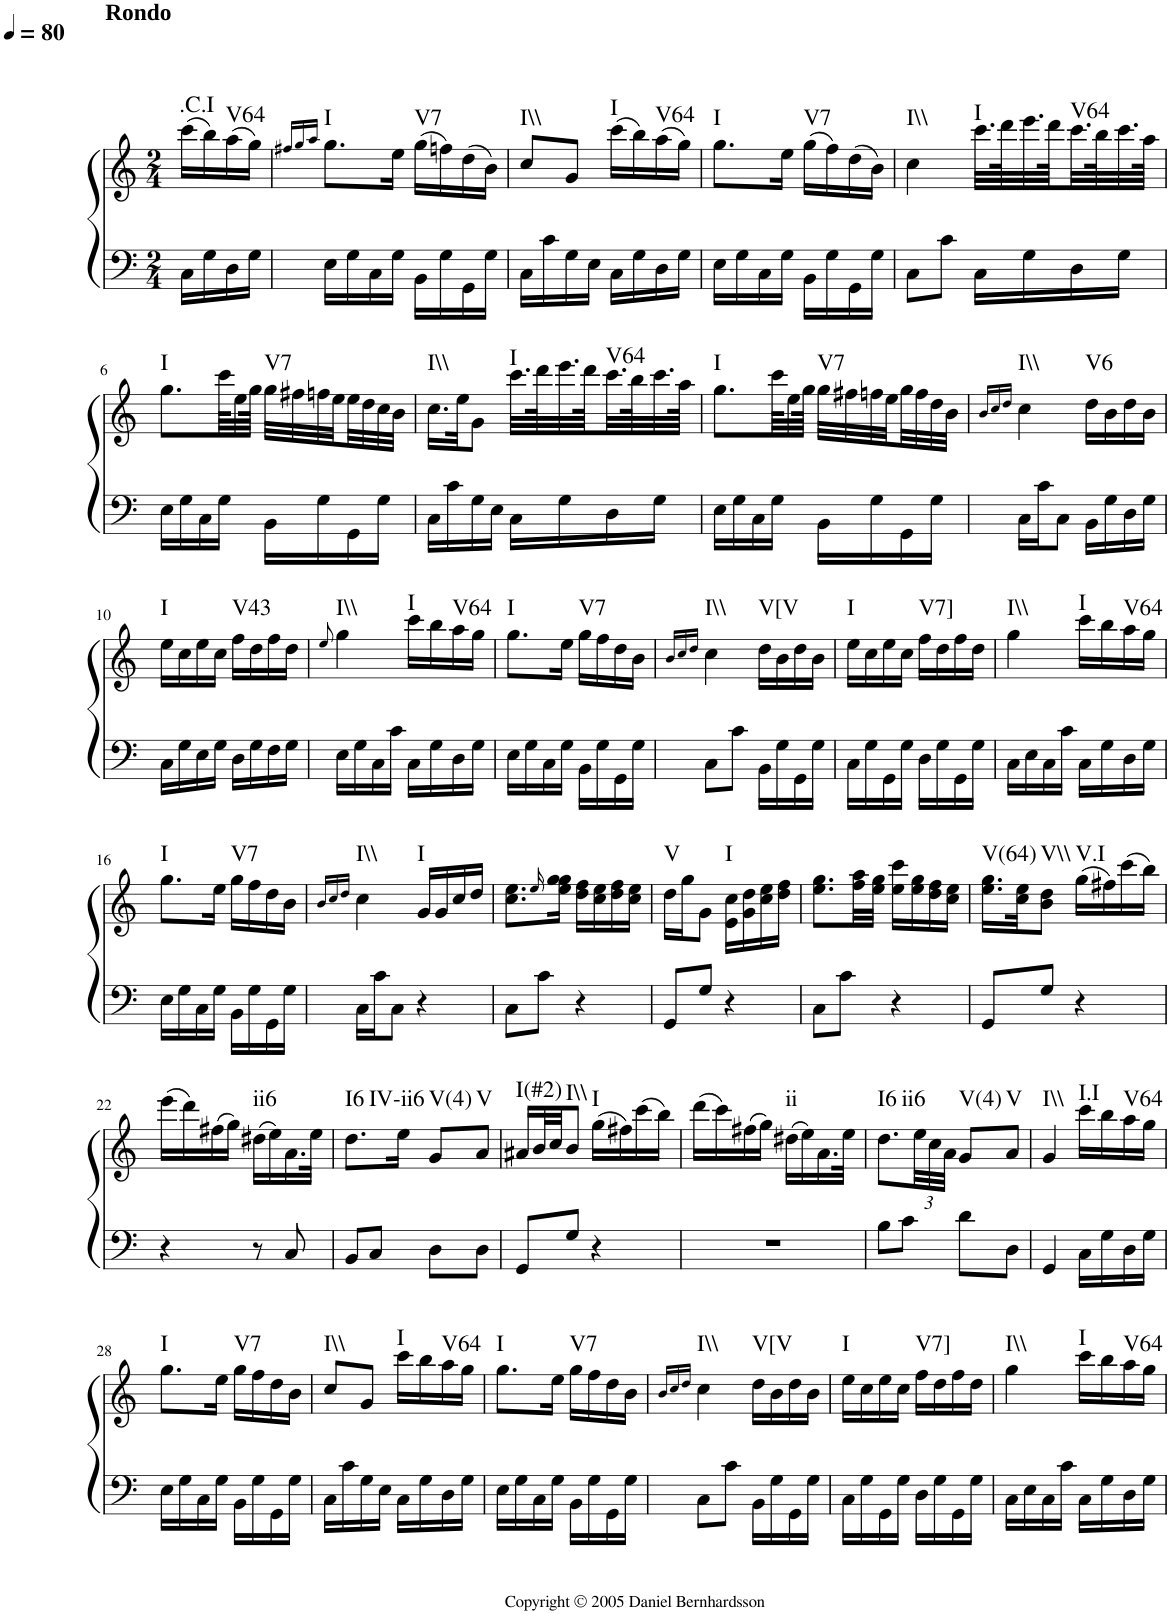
**kern	**kern	**harte
*part1	*part1	*part1
*staff2	*staff1	*
*I"Piano	*	*
*I'Pno.	*	*
*clefF4	*clefG2	*
*k[]	*k[]	*
*M2/4	*M2/4	*
*MM80	*MM80	*
=1	=1	=1
!	!LO:TX:a:B:t=Rondo	!LO:H:kt=.C.I
16C\LL	(16ccc\LL	N
16G\	16bb\)	.
!	!	!LO:H:kt=V64
16D\	(16aa\	N
16G\JJ	16gg\JJ)	.
=2	=2	=2
.	16qff#X/LL	.
.	16qgg/	.
.	16qaa/JJ	.
!	!	!LO:H:kt=I
16E\LL	8.gg\L	N
16G\	.	.
16C\	.	.
16G\JJ	16ee\Jk	.
!	!	!LO:H:kt=V7
16BB\LL	(16gg\LL	N
16G\	16ffn\)	.
16GG\	(16dd\	.
16G\JJ	16b\JJ)	.
=3	=3	=3
!	!	!LO:H:kt=I\\
16C\LL	8cc/L	N
16c\	.	.
16G\	8g/J	.
16E\JJ	.	.
!	!	!LO:H:kt=I
16C\LL	(16ccc\LL	N
16G\	16bb\)	.
!	!	!LO:H:kt=V64
16D\	(16aa\	N
16G\JJ	16gg\JJ)	.
=4	=4	=4
!	!	!LO:H:kt=I
16E\LL	8.gg\L	N
16G\	.	.
16C\	.	.
16G\JJ	16ee\Jk	.
!	!	!LO:H:kt=V7
16BB\LL	(16gg\LL	N
16G\	16ff\)	.
16GG\	(16dd\	.
16G\JJ	16b\JJ)	.
=5	=5	=5
!	!	!LO:H:kt=I\\
8C\L	4cc\	N
8c\J	.	.
!	!	!LO:H:kt=I
16C\LL	32.ccc\LLL	N
.	64ddd\K	.
16G\	32.eee\	.
.	64ddd\K	.
!	!	!LO:H:kt=V64
16D\	32.ccc\	N
.	64bb\K	.
16G\JJ	32.ccc\	.
.	64aa\JJJk	.
!!LO:LB:g=z
=6	=6	=6
!	!	!LO:H:kt=I
16E\LL	8.gg\L	N
16G\	.	.
16C\	.	.
16G\JJ	64ccc\KLL	.
.	32ee\	.
.	64gg\JJJk	.
!	!	!LO:H:kt=V7
16BB\LL	32gg\LLL	N
.	32ff#X\	.
16G\	32ffn\	.
.	32ee\	.
16GG\	32ee\	.
.	32dd\	.
16G\JJ	32cc\	.
.	32b\JJJ	.
=7	=7	=7
!	!	!LO:H:kt=I\\
16C\LL	16.cc\LL	N
16c\	.	.
.	32ee\JK	.
16G\	8g\J	.
16E\JJ	.	.
!	!	!LO:H:kt=I
16C\LL	32.ccc\LLL	N
.	64ddd\K	.
16G\	32.eee\	.
.	64ddd\K	.
!	!	!LO:H:kt=V64
16D\	32.ccc\	N
.	64bb\K	.
16G\JJ	32.ccc\	.
.	64aa\JJJk	.
=8	=8	=8
!	!	!LO:H:kt=I
16E\LL	8.gg\L	N
16G\	.	.
16C\	.	.
16G\JJ	64ccc\KLL	.
.	32ee\	.
.	64gg\JJJk	.
!	!	!LO:H:kt=V7
16BB\LL	32gg\LLL	N
.	32ff#X\	.
16G\	32ffn\	.
.	32ee\	.
16GG\	32gg\	.
.	32ff\	.
16G\JJ	32dd\	.
.	32b\JJJ	.
=9	=9	=9
.	16qb/LL	.
.	16qcc/	.
.	16qdd/JJ	.
!	!	!LO:H:kt=I\\
16C\LL	4cc\	N
16c\J	.	.
8C\J	.	.
!	!	!LO:H:kt=V6
16BB\LL	16dd\LL	N
16G\	16b\	.
16D\	16dd\	.
16G\JJ	16b\JJ	.
!!LO:LB:g=z
=10	=10	=10
!	!	!LO:H:kt=I
16C\LL	16ee\LL	N
16G\	16cc\	.
16E\	16ee\	.
16G\JJ	16cc\JJ	.
!	!	!LO:H:kt=V43
16D\LL	16ff\LL	N
16G\	16dd\	.
16F\	16ff\	.
16G\JJ	16dd\JJ	.
=11	=11	=11
.	8qee/	.
!	!	!LO:H:kt=I\\
16E\LL	4gg\	N
16G\	.	.
16C\	.	.
16c\JJ	.	.
!	!	!LO:H:kt=I
16C\LL	16ccc\LL	N
16G\	16bb\	.
!	!	!LO:H:kt=V64
16D\	16aa\	N
16G\JJ	16gg\JJ	.
=12	=12	=12
!	!	!LO:H:kt=I
16E\LL	8.gg\L	N
16G\	.	.
16C\	.	.
16G\JJ	16ee\Jk	.
!	!	!LO:H:kt=V7
16BB\LL	16gg\LL	N
16G\	16ff\	.
16GG\	16dd\	.
16G\JJ	16b\JJ	.
=13	=13	=13
.	16qb/LL	.
.	16qcc/	.
.	16qdd/JJ	.
!	!	!LO:H:kt=I\\
8C\L	4cc\	N
8c\J	.	.
!	!	!LO:H:kt=V[V
16BB\LL	16dd\LL	N
16G\	16b\	.
16GG\	16dd\	.
16G\JJ	16b\JJ	.
=14	=14	=14
!	!	!LO:H:kt=I
16C\LL	16ee\LL	N
16G\	16cc\	.
16GG\	16ee\	.
16G\JJ	16cc\JJ	.
!	!	!LO:H:kt=V7]
16D\LL	16ff\LL	N
16G\	16dd\	.
16GG\	16ff\	.
16G\JJ	16dd\JJ	.
=15	=15	=15
!	!	!LO:H:kt=I\\
16C\LL	4gg\	N
16E\	.	.
16C\	.	.
16c\JJ	.	.
!	!	!LO:H:kt=I
16C\LL	16ccc\LL	N
16G\	16bb\	.
!	!	!LO:H:kt=V64
16D\	16aa\	N
16G\JJ	16gg\JJ	.
!!LO:LB:g=z
=16	=16	=16
!	!	!LO:H:kt=I
16E\LL	8.gg\L	N
16G\	.	.
16C\	.	.
16G\JJ	16ee\Jk	.
!	!	!LO:H:kt=V7
16BB\LL	16gg\LL	N
16G\	16ff\	.
16GG\	16dd\	.
16G\JJ	16b\JJ	.
=17	=17	=17
.	16qb/LL	.
.	16qcc/	.
.	16qdd/JJ	.
!	!	!LO:H:kt=I\\
16C\LL	4cc\	N
16c\J	.	.
8C\J	.	.
!	!	!LO:H:kt=I
4r	16g/LL	N
.	16g/	.
.	16cc/	.
.	16dd/JJ	.
=18	=18	=18
8C\L	8.cc\ 8.ee\L	.
8c\J	.	.
.	16qee/	.
.	16ee\ 16gg\ 16gg\Jk	.
4r	16dd\ 16ff\LL	.
.	16cc\ 16ee\	.
.	16dd\ 16ff\	.
.	16cc\ 16ee\JJ	.
=19	=19	=19
!	!	!LO:H:kt=V
8GG/L	16dd\LL	N
.	16gg\J	.
8G/J	8g\J	.
!	!	!LO:H:kt=I
4r	16e\ 16cc\LL	N
.	16g\ 16dd\	.
.	16cc\ 16ee\	.
.	16dd\ 16ff\JJ	.
=20	=20	=20
8C\L	8.ee\ 8.gg\L	.
8c\J	.	.
.	32ff\ 32aa\LL	.
.	32ee\ 32gg\JJJ	.
4r	16ee\ 16ccc\LL	.
.	16ee\ 16gg\	.
.	16dd\ 16ff\	.
.	16cc\ 16ee\JJ	.
=21	=21	=21
!	!	!LO:H:kt=V(64)
8GG/L	16.ee\ 16.gg\LL	N
.	32cc\ 32ee\JK	.
!	!	!LO:H:kt=V\\
8G/J	8b\ 8dd\J	N
!	!	!LO:H:kt=V.I
4r	(16gg\LL	N
.	16ff#X\)	.
.	(16ccc\	.
.	16bb\JJ)	.
!!LO:LB:g=z
=22	=22	=22
4r	(16eee\LL	.
.	16ddd\)	.
.	(16ff#X\	.
.	16gg\JJ)	.
!	!	!LO:H:kt=ii6
8r	(16dd#X\LL	N
.	16ee\)	.
8C/	16.a\	.
.	32ee\JJk	.
=23	=23	=23
!	!	!LO:H:n=1:kt=I6
!	!	!LO:H:n=2:kt=IV-ii6
8BB/L	8.dd\L	N N
8C/J	.	.
.	16ee\Jk	.
!	!	!LO:H:kt=V(4)
8D\L	8g/L	N
!	!	!LO:H:kt=V
8D\J	8a/J	N
=24	=24	=24
!	!	!LO:H:kt=I(#2)
8GG/L	16a#X/LL	N
.	32b/L	.
.	32cc/JJ	.
!	!	!LO:H:kt=I\\
8G/J	8b/J	N
!	!	!LO:H:kt=I
4r	(16gg\LL	N
.	16ff#X\)	.
.	(16ccc\	.
.	16bb\JJ)	.
=25	=25	=25
2r	(16ddd\LL	.
.	16ccc\)	.
.	(16ff#X\	.
.	16gg\JJ)	.
!	!	!LO:H:kt=ii
.	(16dd#X\LL	N
.	16ee\)	.
.	16.a\	.
.	32ee\JJk	.
=26	=26	=26
!	!	!LO:H:n=1:kt=I6
!	!	!LO:H:n=2:kt=ii6
8B\L	8.dd\L	N N
8c\J	.	.
*	*Xbrackettup	*
.	48ee\LL	.
.	48cc\	.
.	48a\JJJ	.
!	!	!LO:H:kt=V(4)
8d\L	8g/L	N
!	!	!LO:H:kt=V
8D\J	8a/J	N
=27	=27	=27
!	!	!LO:H:kt=I\\
4GG/	4g/	N
!	!	!LO:H:kt=I.I
16C\LL	16ccc\LL	N
16G\	16bb\	.
!	!	!LO:H:kt=V64
16D\	16aa\	N
16G\JJ	16gg\JJ	.
!!LO:LB:g=z
=28	=28	=28
!	!	!LO:H:kt=I
16E\LL	8.gg\L	N
16G\	.	.
16C\	.	.
16G\JJ	16ee\Jk	.
!	!	!LO:H:kt=V7
16BB\LL	16gg\LL	N
16G\	16ff\	.
16GG\	16dd\	.
16G\JJ	16b\JJ	.
=29	=29	=29
!	!	!LO:H:kt=I\\
16C\LL	8cc/L	N
16c\	.	.
16G\	8g/J	.
16E\JJ	.	.
!	!	!LO:H:kt=I
16C\LL	16ccc\LL	N
16G\	16bb\	.
!	!	!LO:H:kt=V64
16D\	16aa\	N
16G\JJ	16gg\JJ	.
=30	=30	=30
!	!	!LO:H:kt=I
16E\LL	8.gg\L	N
16G\	.	.
16C\	.	.
16G\JJ	16ee\Jk	.
!	!	!LO:H:kt=V7
16BB\LL	16gg\LL	N
16G\	16ff\	.
16GG\	16dd\	.
16G\JJ	16b\JJ	.
=31	=31	=31
.	16qb/LL	.
.	16qcc/	.
.	16qdd/JJ	.
!	!	!LO:H:kt=I\\
8C\L	4cc\	N
8c\J	.	.
!	!	!LO:H:kt=V[V
16BB\LL	16dd\LL	N
16G\	16b\	.
16GG\	16dd\	.
16G\JJ	16b\JJ	.
=32	=32	=32
!	!	!LO:H:kt=I
16C\LL	16ee\LL	N
16G\	16cc\	.
16GG\	16ee\	.
16G\JJ	16cc\JJ	.
!	!	!LO:H:kt=V7]
16D\LL	16ff\LL	N
16G\	16dd\	.
16GG\	16ff\	.
16G\JJ	16dd\JJ	.
=33	=33	=33
!	!	!LO:H:kt=I\\
16C\LL	4gg\	N
16E\	.	.
16C\	.	.
16c\JJ	.	.
!	!	!LO:H:kt=I
16C\LL	16ccc\LL	N
16G\	16bb\	.
!	!	!LO:H:kt=V64
16D\	16aa\	N
16G\JJ	16gg\JJ	.
=	=	=
*-	*-	*-
